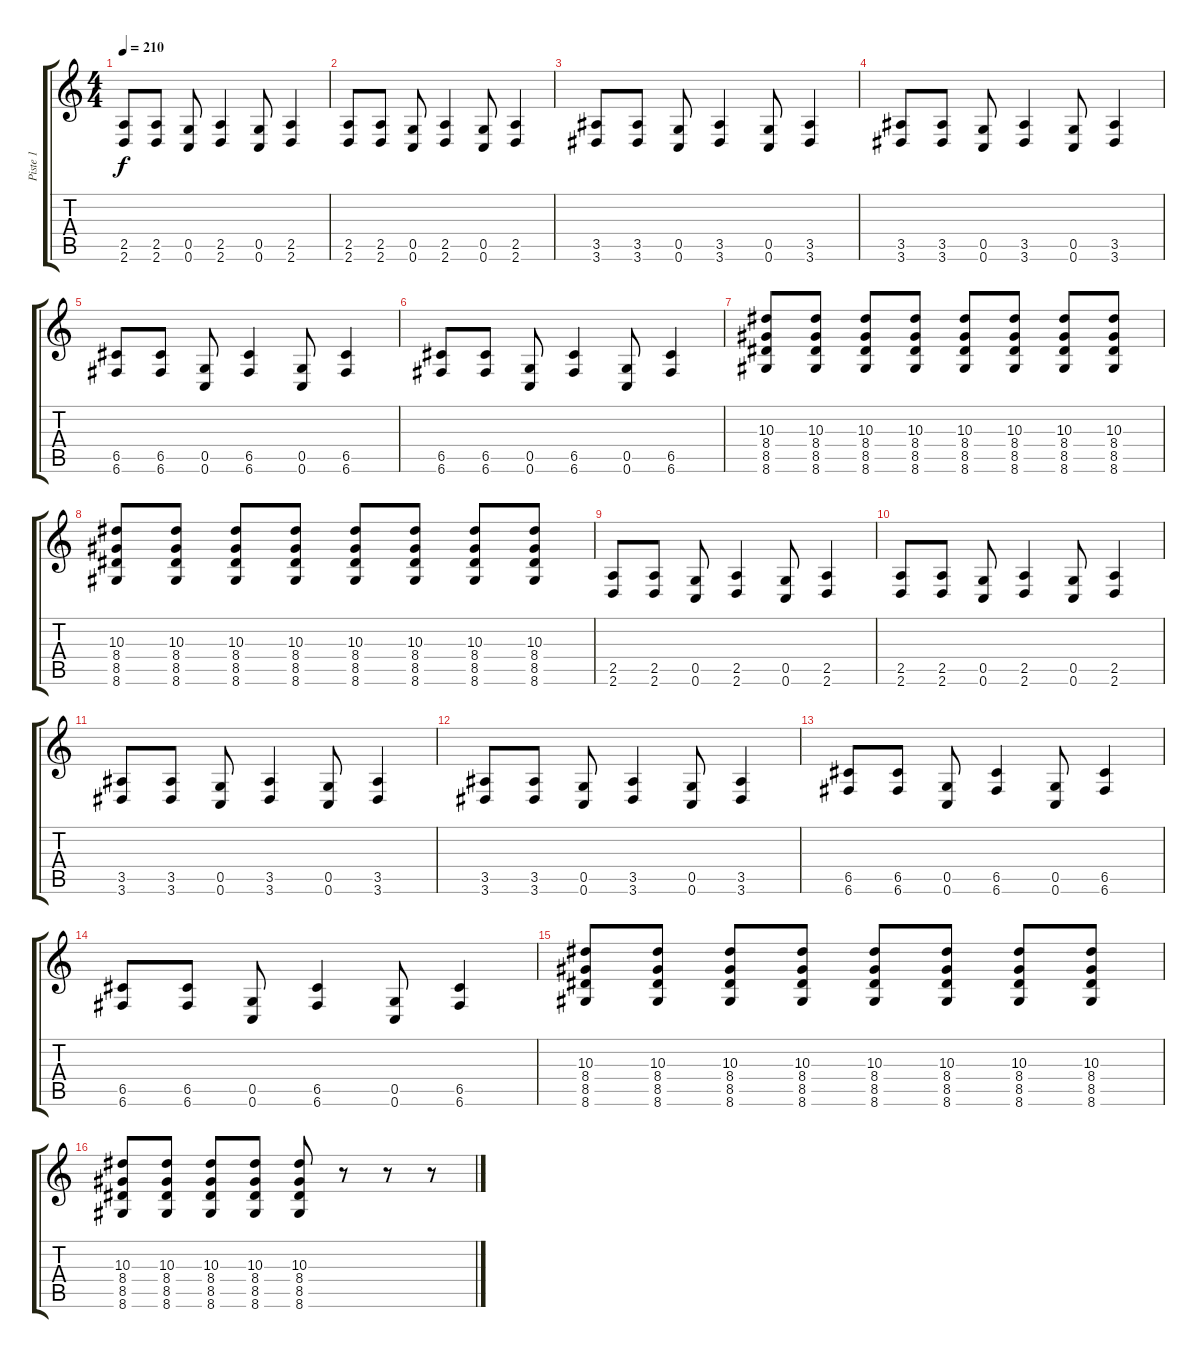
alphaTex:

\track ("Piste 1" "Piste 1") {instrument overdrivenguitar}
\staff {score tabs}
\tuning (D4 A3 F3 C3 G2 C2) {hide}
\ts (4 4)
\tempo 210
\clef g2
\ks c
(2.5 2.6).8{dy f} (2.5 2.6).8 (0.5 0.6).8 (2.5 2.6).4 (0.5 0.6).8 (2.5 2.6).4 |
(2.5 2.6).8 (2.5 2.6).8 (0.5 0.6).8 (2.5 2.6).4 (0.5 0.6).8 (2.5 2.6).4 |
(3.5 3.6).8 (3.5 3.6).8 (0.5 0.6).8 (3.5 3.6).4 (0.5 0.6).8 (3.5 3.6).4 |
(3.5 3.6).8 (3.5 3.6).8 (0.5 0.6).8 (3.5 3.6).4 (0.5 0.6).8 (3.5 3.6).4 |
(6.5 6.6).8 (6.5 6.6).8 (0.5 0.6).8 (6.5 6.6).4 (0.5 0.6).8 (6.5 6.6).4 |
(6.5 6.6).8 (6.5 6.6).8 (0.5 0.6).8 (6.5 6.6).4 (0.5 0.6).8 (6.5 6.6).4 |
(10.3 8.4 8.5 8.6).8 (10.3 8.4 8.5 8.6).8 (10.3 8.4 8.5 8.6).8 (10.3 8.4 8.5 8.6).8 (10.3 8.4 8.5 8.6).8 (10.3 8.4 8.5 8.6).8 (10.3 8.4 8.5 8.6).8 (10.3 8.4 8.5 8.6).8 |
(10.3 8.4 8.5 8.6).8 (10.3 8.4 8.5 8.6).8 (10.3 8.4 8.5 8.6).8 (10.3 8.4 8.5 8.6).8 (10.3 8.4 8.5 8.6).8 (10.3 8.4 8.5 8.6).8 (10.3 8.4 8.5 8.6).8 (10.3 8.4 8.5 8.6).8 |
(2.5 2.6).8 (2.5 2.6).8 (0.5 0.6).8 (2.5 2.6).4 (0.5 0.6).8 (2.5 2.6).4 |
(2.5 2.6).8 (2.5 2.6).8 (0.5 0.6).8 (2.5 2.6).4 (0.5 0.6).8 (2.5 2.6).4 |
(3.5 3.6).8 (3.5 3.6).8 (0.5 0.6).8 (3.5 3.6).4 (0.5 0.6).8 (3.5 3.6).4 |
(3.5 3.6).8 (3.5 3.6).8 (0.5 0.6).8 (3.5 3.6).4 (0.5 0.6).8 (3.5 3.6).4 |
(6.5 6.6).8 (6.5 6.6).8 (0.5 0.6).8 (6.5 6.6).4 (0.5 0.6).8 (6.5 6.6).4 |
(6.5 6.6).8 (6.5 6.6).8 (0.5 0.6).8 (6.5 6.6).4 (0.5 0.6).8 (6.5 6.6).4 |
(10.3 8.4 8.5 8.6).8 (10.3 8.4 8.5 8.6).8 (10.3 8.4 8.5 8.6).8 (10.3 8.4 8.5 8.6).8 (10.3 8.4 8.5 8.6).8 (10.3 8.4 8.5 8.6).8 (10.3 8.4 8.5 8.6).8 (10.3 8.4 8.5 8.6).8 |
(10.3 8.4 8.5 8.6).8 (10.3 8.4 8.5 8.6).8 (10.3 8.4 8.5 8.6).8 (10.3 8.4 8.5 8.6).8 (10.3 8.4 8.5 8.6).8 r.8 r.8 r.8
